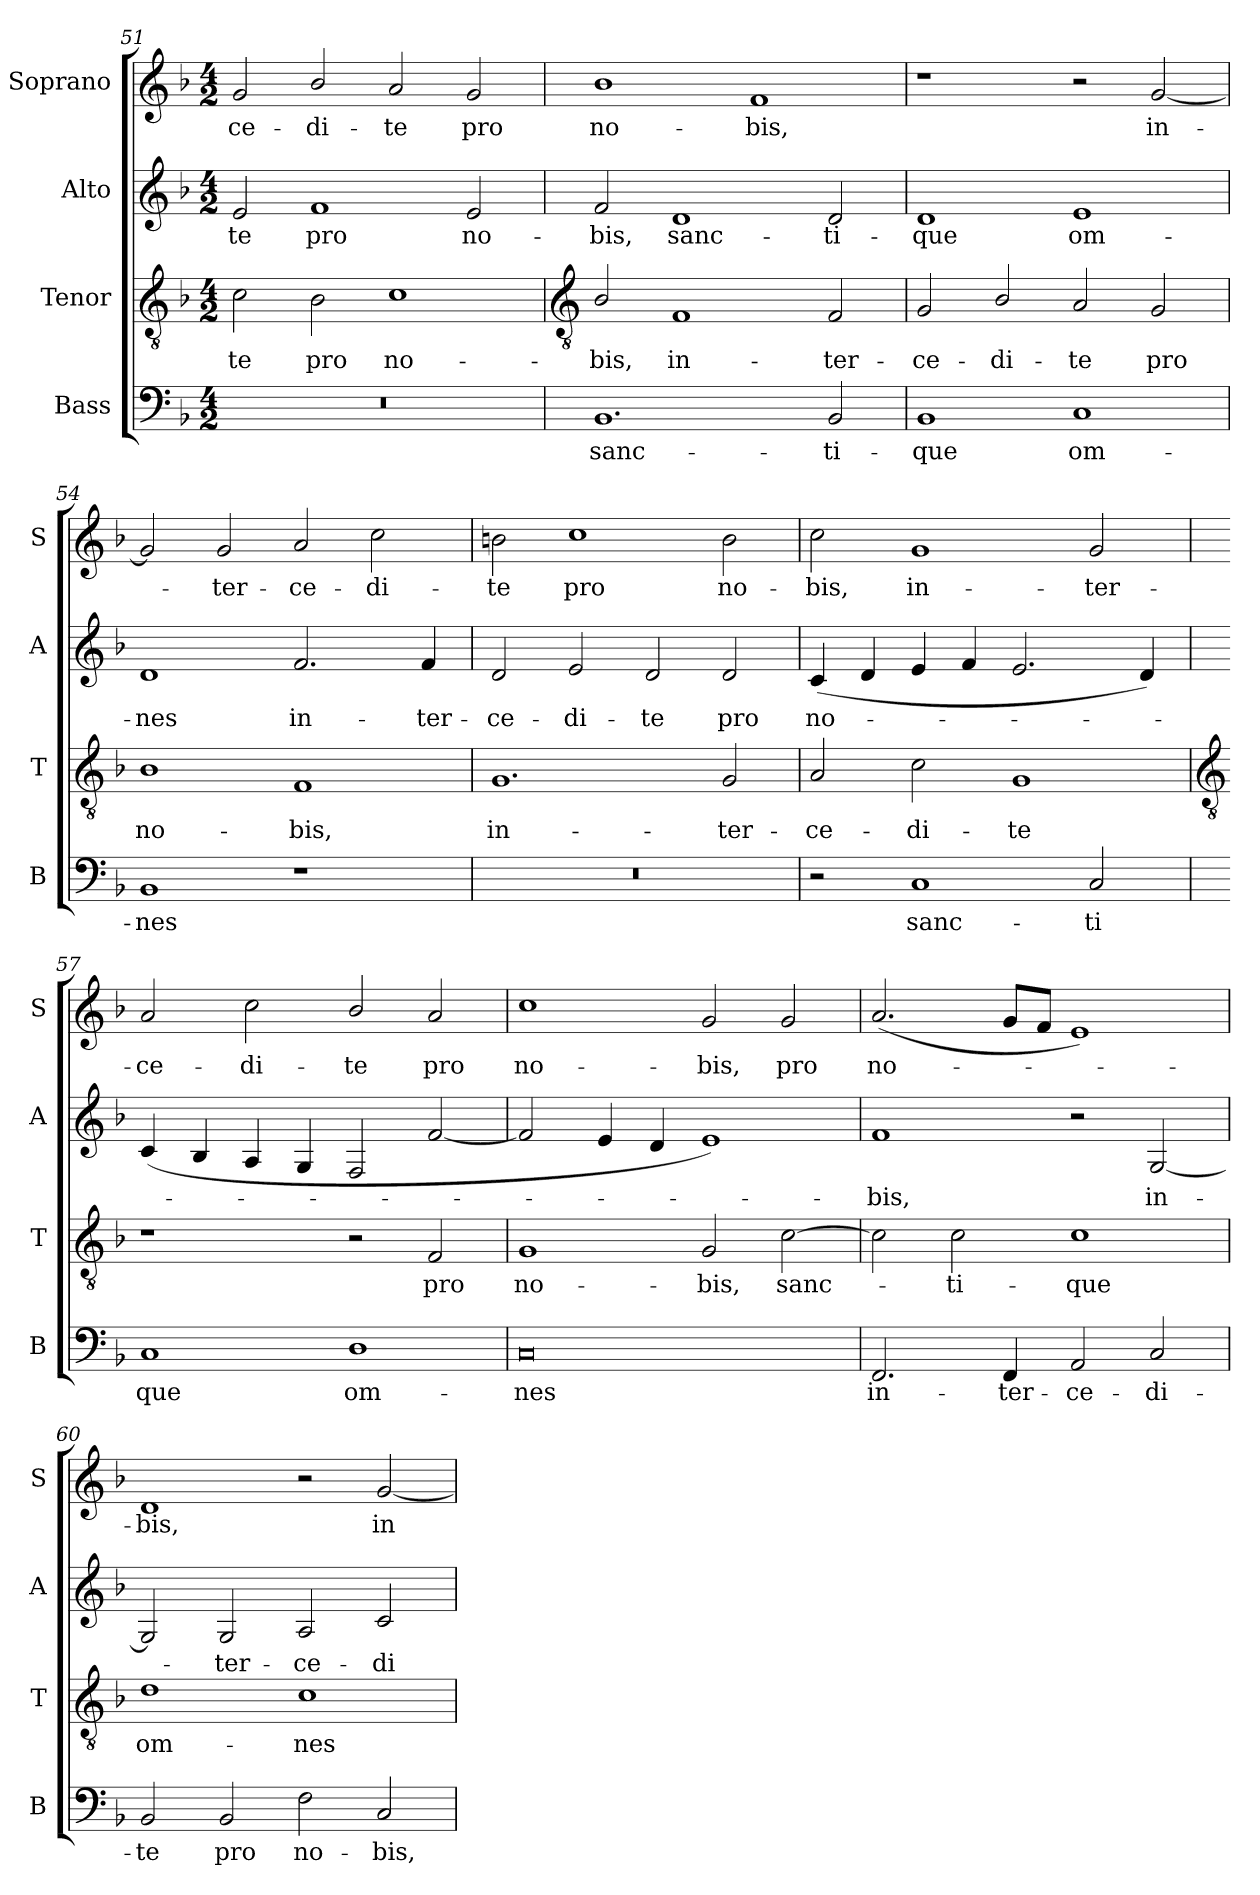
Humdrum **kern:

**kern	**text	**kern	**text	**kern	**text	**kern	**text
*part4	*part4	*part3	*part3	*part2	*part2	*part1	*part1
*staff4	*staff4	*staff3	*staff3	*staff2	*staff2	*staff1	*staff1
*I"Bass	*	*I"Tenor	*	*I"Alto	*	*I"Soprano	*
*I'B	*	*I'T	*	*I'A	*	*I'S	*
*clefF4	*	*clefGv2	*	*clefG2	*	*clefG2	*
*k[b-]	*	*k[b-]	*	*k[b-]	*	*k[b-]	*
*F:	*	*F:	*	*F:	*	*F:	*
*M4/2	*	*M4/2	*	*M4/2	*	*M4/2	*
=51	=51	=51	=51	=51	=51	=51	=51
!	!	!	!LO:LY:b	!	!LO:LY:b	!	!LO:LY:b
0r	.	2c	-te	2e	-te	2g	-ce-
!	!	!	!LO:LY:b	!	!LO:LY:b	!	!LO:LY:b
.	.	2B-	pro	1f	pro	2b-/	-di-
!	!	!	!LO:LY:b	!	!	!	!LO:LY:b
.	.	1c	no-	.	.	2a	-te
!	!	!	!	!	!LO:LY:b	!	!LO:LY:b
.	.	.	.	2e	no-	2g	pro
!!LO:LB:g=z
=52	=52	=52	=52	=52	=52	=52	=52
*	*	*clefGv2	*	*	*	*	*
!	!LO:LY:b	!	!LO:LY:b	!	!LO:LY:b	!	!LO:LY:b
1.BB-	sanc-	2B-/	-bis,	2f	-bis,	1b-	no-
!	!	!	!LO:LY:b	!	!LO:LY:b	!	!
.	.	1F	in-	1d	sanc-	.	.
!	!	!	!	!	!	!	!LO:LY:b
.	.	.	.	.	.	1f	-bis,
!	!LO:LY:b	!	!LO:LY:b	!	!LO:LY:b	!	!
2BB-	-ti-	2F	-ter-	2d	-ti-	.	.
=53	=53	=53	=53	=53	=53	=53	=53
!	!LO:LY:b	!	!LO:LY:b	!	!LO:LY:b	!	!
1BB-	-que	2G	-ce-	1d	-que	1r	.
!	!	!	!LO:LY:b	!	!	!	!
.	.	2B-/	-di-	.	.	.	.
!	!LO:LY:b	!	!LO:LY:b	!	!LO:LY:b	!	!
1C	om-	2A	-te	1e	om-	2r	.
!	!	!	!LO:LY:b	!	!	!	!LO:LY:b
.	.	2G	pro	.	.	[2g	in-
=54	=54	=54	=54	=54	=54	=54	=54
!	!LO:LY:b	!	!LO:LY:b	!	!LO:LY:b	!	!
1BB-	-nes	1B-	no-	1d	-nes	2g]	.
!	!	!	!	!	!	!	!LO:LY:b
.	.	.	.	.	.	2g	ter-
!	!	!	!LO:LY:b	!	!LO:LY:b	!	!LO:LY:b
1r	.	1F	-bis,	2.f	in-	2a	-ce-
!	!	!	!	!	!	!	!LO:LY:b
.	.	.	.	.	.	2cc	-di-
!	!	!	!	!	!LO:LY:b	!	!
.	.	.	.	4f	-ter-	.	.
=55	=55	=55	=55	=55	=55	=55	=55
!	!	!	!LO:LY:b	!	!LO:LY:b	!	!LO:LY:b
0r	.	1.G	in-	2d	-ce-	2bn	-te
!	!	!	!	!	!LO:LY:b	!	!LO:LY:b
.	.	.	.	2e	-di-	1cc	pro
!	!	!	!	!	!LO:LY:b	!	!
.	.	.	.	2d	-te	.	.
!	!	!	!LO:LY:b	!	!LO:LY:b	!	!LO:LY:b
.	.	2G	-ter-	2d	pro	2b	no-
=56	=56	=56	=56	=56	=56	=56	=56
!	!	!	!LO:LY:b	!	!LO:LY:b	!	!LO:LY:b
2r	.	2A	-ce-	(<4c	no-	2cc	-bis,
.	.	.	.	4d	.	.	.
!	!LO:LY:b	!	!LO:LY:b	!	!	!	!LO:LY:b
1C	sanc-	2c	-di-	4e	.	1g	in-
.	.	.	.	4f	.	.	.
!	!	!	!LO:LY:b	!	!	!	!
.	.	1G/	-te	2.e	.	.	.
!	!LO:LY:b	!	!	!	!	!	!LO:LY:b
2C	-ti	.	.	.	.	2g	-ter-
.	.	.	.	4d)	.	.	.
!!LO:LB:g=z
=57	=57	=57	=57	=57	=57	=57	=57
*	*	*clefGv2	*	*	*	*	*
!	!LO:LY:b	!	!	!	!	!	!LO:LY:b
1C	que	1r	.	(<4c	.	2a	-ce-
.	.	.	.	4B-	.	.	.
!	!	!	!	!	!	!	!LO:LY:b
.	.	.	.	4A	.	2cc	-di-
.	.	.	.	4G	.	.	.
!	!LO:LY:b	!	!	!	!	!	!LO:LY:b
1D	om-	2r	.	2F	.	2b-/	-te
!	!	!	!LO:LY:b	!	!	!	!LO:LY:b
.	.	2F	pro	[2f	.	2a	pro
=58	=58	=58	=58	=58	=58	=58	=58
!	!LO:LY:b	!	!LO:LY:b	!	!	!	!LO:LY:b
0C	-nes	1G	no-	2f]	.	1cc	no-
.	.	.	.	4e	.	.	.
.	.	.	.	4d	.	.	.
!	!	!	!LO:LY:b	!	!	!	!LO:LY:b
.	.	2G	-bis,	1e)	.	2g	-bis,
!	!	!	!LO:LY:b	!	!	!	!LO:LY:b
.	.	[2c	sanc-	.	.	2g	pro
=59	=59	=59	=59	=59	=59	=59	=59
!	!LO:LY:b	!	!	!	!LO:LY:b	!	!LO:LY:b
2.FF	in-	2c]	.	1f	bis,	(<2.a	no-
!	!	!	!LO:LY:b	!	!	!	!
.	.	2c	ti-	.	.	.	.
!	!LO:LY:b	!	!	!	!	!	!
4FF	-ter-	.	.	.	.	8gL	.
.	.	.	.	.	.	8fJ	.
!	!LO:LY:b	!	!LO:LY:b	!	!	!	!
2AA	-ce-	1c	-que	2r	.	1e)	.
!	!LO:LY:b	!	!	!	!LO:LY:b	!	!
2C	-di-	.	.	[2G	in-	.	.
=60	=60	=60	=60	=60	=60	=60	=60
!	!LO:LY:b	!	!LO:LY:b	!	!	!	!LO:LY:b
2BB-	-te	1d	om-	2G]	.	1d	bis,
!	!LO:LY:b	!	!	!	!LO:LY:b	!	!
2BB-	pro	.	.	2G	ter-	.	.
!	!LO:LY:b	!	!LO:LY:b	!	!LO:LY:b	!	!
2F	no-	1c	-nes	2A	-ce-	2r	.
!	!LO:LY:b	!	!	!	!LO:LY:b	!	!LO:LY:b
2C	-bis,	.	.	2c	-di-	[2g/	in-
=	=	=	=	=	=	=	=
*-	*-	*-	*-	*-	*-	*-	*-
